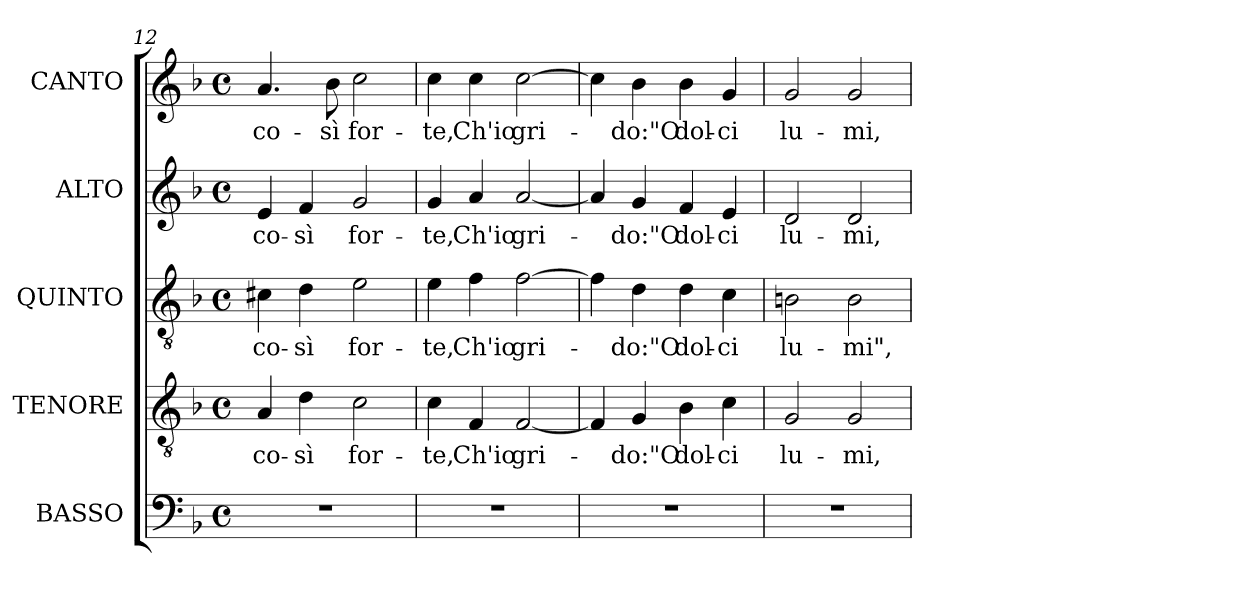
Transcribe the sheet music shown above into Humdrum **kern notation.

**kern	**kern	**text	**kern	**text	**kern	**text	**kern	**text
*part5	*part4	*part4	*part3	*part3	*part2	*part2	*part1	*part1
*staff5	*staff4	*staff4	*staff3	*staff3	*staff2	*staff2	*staff1	*staff1
*I"BASSO	*I"TENORE	*	*I"QUINTO	*	*I"ALTO	*	*I"CANTO	*
*I'B	*I'T.	*	*I'T	*	*I'A.	*	*	*
*clefF4	*clefGv2	*	*clefGv2	*	*clefG2	*	*clefG2	*
*	*ITrd7c12	*	*ITrd7c12	*	*	*	*	*
*k[b-]	*k[b-]	*	*k[b-]	*	*k[b-]	*	*k[b-]	*
*F:	*F:	*	*F:	*	*F:	*	*F:	*
*M4/4	*M4/4	*	*M4/4	*	*M4/4	*	*M4/4	*
*met(c)	*met(c)	*	*met(c)	*	*met(c)	*	*met(c)	*
=12	=12	=12	=12	=12	=12	=12	=12	=12
!	!	!LO:LY:b:color=#000000	!	!	!	!	!	!
!	!	!	!	!LO:LY:b:color=#000000	!	!	!	!
!	!	!	!	!	!	!LO:LY:b:color=#000000	!	!
!	!	!	!	!	!	!	!	!LO:LY:b:color=#000000
1r	4AAi/	co-	4C#Xi\	co-	4ei/	co-	4.ai/	co-
!	!	!LO:LY:b:color=#000000	!	!	!	!	!	!
!	!	!	!	!LO:LY:b:color=#000000	!	!	!	!
!	!	!	!	!	!	!LO:LY:b:color=#000000	!	!
.	4Di\	-sì	4Di\	-sì	4fi/	-sì	.	.
!	!	!	!	!	!	!	!	!LO:LY:b:color=#000000
.	.	.	.	.	.	.	8b-i\	-sì
!	!	!LO:LY:b:color=#000000	!	!	!	!	!	!
!	!	!	!	!LO:LY:b:color=#000000	!	!	!	!
!	!	!	!	!	!	!LO:LY:b:color=#000000	!	!
!	!	!	!	!	!	!	!	!LO:LY:b:color=#000000
.	2Ci\	for-	2Ei\	for-	2gi/	for-	2cci\	for-
=13	=13	=13	=13	=13	=13	=13	=13	=13
!	!	!LO:LY:b:color=#000000	!	!	!	!	!	!
!	!	!	!	!LO:LY:b:color=#000000	!	!	!	!
!	!	!	!	!	!	!LO:LY:b:color=#000000	!	!
!	!	!	!	!	!	!	!	!LO:LY:b:color=#000000
1r	4Ci\	-te,	4Ei\	-te,	4gi/	-te,	4cci\	-te,
!	!	!LO:LY:b:color=#000000	!	!	!	!	!	!
!	!	!	!	!LO:LY:b:color=#000000	!	!	!	!
!	!	!	!	!	!	!LO:LY:b:color=#000000	!	!
!	!	!	!	!	!	!	!	!LO:LY:b:color=#000000
.	4FFi/	Ch'io	4Fi\	Ch'io	4ai/	Ch'io	4cci\	Ch'io
!	!	!LO:LY:b:color=#000000	!	!	!	!	!	!
!	!	!	!	!LO:LY:b:color=#000000	!	!	!	!
!	!	!	!	!	!	!LO:LY:b:color=#000000	!	!
!	!	!	!	!	!	!	!	!LO:LY:b:color=#000000
.	[<2FFi/	gri-	[>2Fi\	gri-	[<2ai/	gri-	[>2cci\	gri-
!!LO:PB:g=z
=14	=14	=14	=14	=14	=14	=14	=14	=14
1r	4FFi/]	.	4Fi\]	.	4ai/]	.	4cci\]	.
!	!	!LO:LY:b:color=#000000	!	!	!	!	!	!
!	!	!	!	!LO:LY:b:color=#000000	!	!	!	!
!	!	!	!	!	!	!LO:LY:b:color=#000000	!	!
!	!	!	!	!	!	!	!	!LO:LY:b:color=#000000
.	4GGi/	-do:"O	4Di\	-do:"O	4gi/	-do:"O	4b-i\	-do:"O
!	!	!LO:LY:b:color=#000000	!	!	!	!	!	!
!	!	!	!	!LO:LY:b:color=#000000	!	!	!	!
!	!	!	!	!	!	!LO:LY:b:color=#000000	!	!
!	!	!	!	!	!	!	!	!LO:LY:b:color=#000000
.	4BB-i\	dol-	4Di\	dol-	4fi/	dol-	4b-i\	dol-
!	!	!LO:LY:b:color=#000000	!	!	!	!	!	!
!	!	!	!	!LO:LY:b:color=#000000	!	!	!	!
!	!	!	!	!	!	!LO:LY:b:color=#000000	!	!
!	!	!	!	!	!	!	!	!LO:LY:b:color=#000000
.	4Ci\	-ci	4Ci\	-ci	4ei/	-ci	4gi/	-ci
=15	=15	=15	=15	=15	=15	=15	=15	=15
!	!	!LO:LY:b:color=#000000	!	!	!	!	!	!
!	!	!	!	!LO:LY:b:color=#000000	!	!	!	!
!	!	!	!	!	!	!LO:LY:b:color=#000000	!	!
!	!	!	!	!	!	!	!	!LO:LY:b:color=#000000
1r	2GGi/	lu-	2BBni\	lu-	2di/	lu-	2gi/	lu-
!	!	!LO:LY:b:color=#000000	!	!	!	!	!	!
!	!	!	!	!LO:LY:b:color=#000000	!	!	!	!
!	!	!	!	!	!	!LO:LY:b:color=#000000	!	!
!	!	!	!	!	!	!	!	!LO:LY:b:color=#000000
.	2GGi/	-mi,	2BBi\	-mi",	2di/	-mi,	2gi/	-mi,
=	=	=	=	=	=	=	=	=
*-	*-	*-	*-	*-	*-	*-	*-	*-
